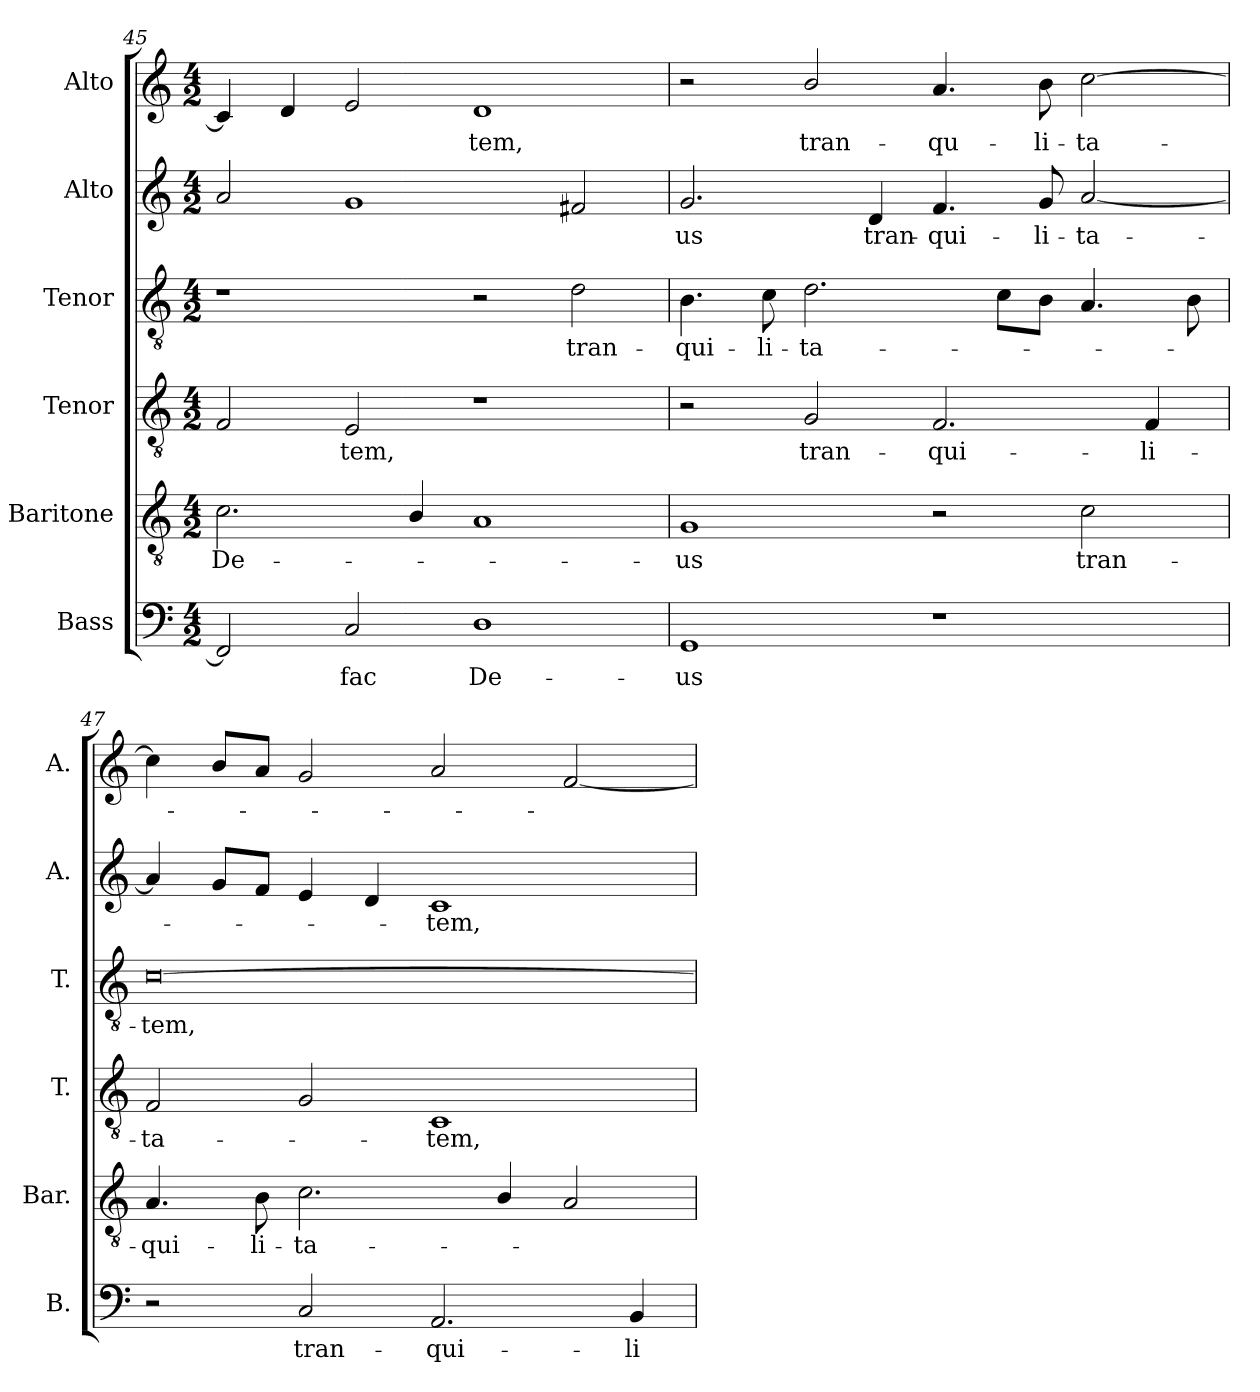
**kern	**text	**kern	**text	**kern	**text	**kern	**text	**kern	**text	**kern	**text
*part6	*part6	*part5	*part5	*part4	*part4	*part3	*part3	*part2	*part2	*part1	*part1
*staff6	*staff6	*staff5	*staff5	*staff4	*staff4	*staff3	*staff3	*staff2	*staff2	*staff1	*staff1
*I"Bass	*	*I"Baritone	*	*I"Tenor	*	*I"Tenor	*	*I"Alto	*	*I"Alto	*
*I'B.	*	*I'Bar.	*	*I'T.	*	*I'T.	*	*I'A.	*	*I'A.	*
*clefF4	*	*clefGv2	*	*clefGv2	*	*clefGv2	*	*clefG2	*	*clefG2	*
*	*	*ITrd7c12	*	*ITrd7c12	*	*ITrd7c12	*	*	*	*	*
*k[]	*	*k[]	*	*k[]	*	*k[]	*	*k[]	*	*k[]	*
*C:	*	*C:	*	*C:	*	*C:	*	*C:	*	*C:	*
*M4/2	*	*M4/2	*	*M4/2	*	*M4/2	*	*M4/2	*	*M4/2	*
=45	=45	=45	=45	=45	=45	=45	=45	=45	=45	=45	=45
!	!	!	!LO:LY:b:color=#000000	!	!	!	!	!	!	!	!
2FFi/]	.	2.Ci\	De-	2FFi/	.	1r	.	2ai/	.	4ci/]	.
.	.	.	.	.	.	.	.	.	.	4di/	.
!	!LO:LY:b:color=#000000	!	!	!	!	!	!	!	!	!	!
!	!	!	!	!	!LO:LY:b:color=#000000	!	!	!	!	!	!
2Ci/	fac	.	.	2EEi/	-tem,	.	.	1gi	.	2ei/	.
.	.	4BBi/	.	.	.	.	.	.	.	.	.
!	!LO:LY:b:color=#000000	!	!	!	!	!	!	!	!	!	!
!	!	!	!	!	!	!	!	!	!	!	!LO:LY:b:color=#000000
1Di	De-	1AAi	.	1r	.	2r	.	.	.	1di	-tem,
!	!	!	!	!	!	!	!LO:LY:b:color=#000000	!	!	!	!
.	.	.	.	.	.	2Di\	tran-	2f#Xi/	.	.	.
=46	=46	=46	=46	=46	=46	=46	=46	=46	=46	=46	=46
!	!LO:LY:b:color=#000000	!	!	!	!	!	!	!	!	!	!
!	!	!	!LO:LY:b:color=#000000	!	!	!	!	!	!	!	!
!	!	!	!	!	!	!	!LO:LY:b:color=#000000	!	!	!	!
!	!	!	!	!	!	!	!	!	!LO:LY:b:color=#000000	!	!
1GGi	-us	1GGi	-us	2r	.	4.BBi\	-qui-	2.gi/	-us	2r	.
!	!	!	!	!	!	!	!LO:LY:b:color=#000000	!	!	!	!
.	.	.	.	.	.	8Ci\	-li-	.	.	.	.
!	!	!	!	!	!LO:LY:b:color=#000000	!	!	!	!	!	!
!	!	!	!	!	!	!	!LO:LY:b:color=#000000	!	!	!	!
!	!	!	!	!	!	!	!	!	!	!	!LO:LY:b:color=#000000
.	.	.	.	2GGi/	tran-	2.Di\	-ta-	.	.	2bi/	tran-
!	!	!	!	!	!	!	!	!	!LO:LY:b:color=#000000	!	!
.	.	.	.	.	.	.	.	4di/	tran-	.	.
!	!	!	!	!	!LO:LY:b:color=#000000	!	!	!	!	!	!
!	!	!	!	!	!	!	!	!	!LO:LY:b:color=#000000	!	!
!	!	!	!	!	!	!	!	!	!	!	!LO:LY:b:color=#000000
1r	.	2r	.	2.FFi/	-qui-	.	.	4.fi/	-qui-	4.ai/	-qu-
.	.	.	.	.	.	8Ci\L	.	.	.	.	.
!	!	!	!	!	!	!	!	!	!LO:LY:b:color=#000000	!	!
!	!	!	!	!	!	!	!	!	!	!	!LO:LY:b:color=#000000
.	.	.	.	.	.	8BBi\J	.	8gi/	-li-	8bi\	-li-
!	!	!	!LO:LY:b:color=#000000	!	!	!	!	!	!	!	!
!	!	!	!	!	!	!	!	!	!LO:LY:b:color=#000000	!	!
!	!	!	!	!	!	!	!	!	!	!	!LO:LY:b:color=#000000
.	.	2Ci\	tran-	.	.	4.AAi/	.	[2ai/	-ta-	[2cci\	-ta-
!	!	!	!	!	!LO:LY:b:color=#000000	!	!	!	!	!	!
.	.	.	.	4FFi/	-li-	.	.	.	.	.	.
.	.	.	.	.	.	8BBi\	.	.	.	.	.
=47	=47	=47	=47	=47	=47	=47	=47	=47	=47	=47	=47
!	!	!	!LO:LY:b:color=#000000	!	!	!	!	!	!	!	!
!	!	!	!	!	!LO:LY:b:color=#000000	!	!	!	!	!	!
!	!	!	!	!	!	!	!LO:LY:b:color=#000000	!	!	!	!
2r	.	4.AAi/	-qui-	2FFi/	-ta-	[0Ci	-tem,	4ai/]	.	4cci\]	.
.	.	.	.	.	.	.	.	8gi/L	.	8bi/L	.
!	!	!	!LO:LY:b:color=#000000	!	!	!	!	!	!	!	!
.	.	8BBi\	-li-	.	.	.	.	8fi/J	.	8ai/J	.
!	!LO:LY:b:color=#000000	!	!	!	!	!	!	!	!	!	!
!	!	!	!LO:LY:b:color=#000000	!	!	!	!	!	!	!	!
2Ci/	tran-	2.Ci\	-ta-	2GGi/	.	.	.	4ei/	.	2gi/	.
.	.	.	.	.	.	.	.	4di/	.	.	.
!	!LO:LY:b:color=#000000	!	!	!	!	!	!	!	!	!	!
!	!	!	!	!	!LO:LY:b:color=#000000	!	!	!	!	!	!
!	!	!	!	!	!	!	!	!	!LO:LY:b:color=#000000	!	!
2.AAi/	-qui-	.	.	1CCi	-tem,	.	.	1ci	-tem,	2ai/	.
.	.	4BBi/	.	.	.	.	.	.	.	.	.
.	.	2AAi/	.	.	.	.	.	.	.	[2fi/	.
!	!LO:LY:b:color=#000000	!	!	!	!	!	!	!	!	!	!
4BBi/	-li-	.	.	.	.	.	.	.	.	.	.
=	=	=	=	=	=	=	=	=	=	=	=
*-	*-	*-	*-	*-	*-	*-	*-	*-	*-	*-	*-
